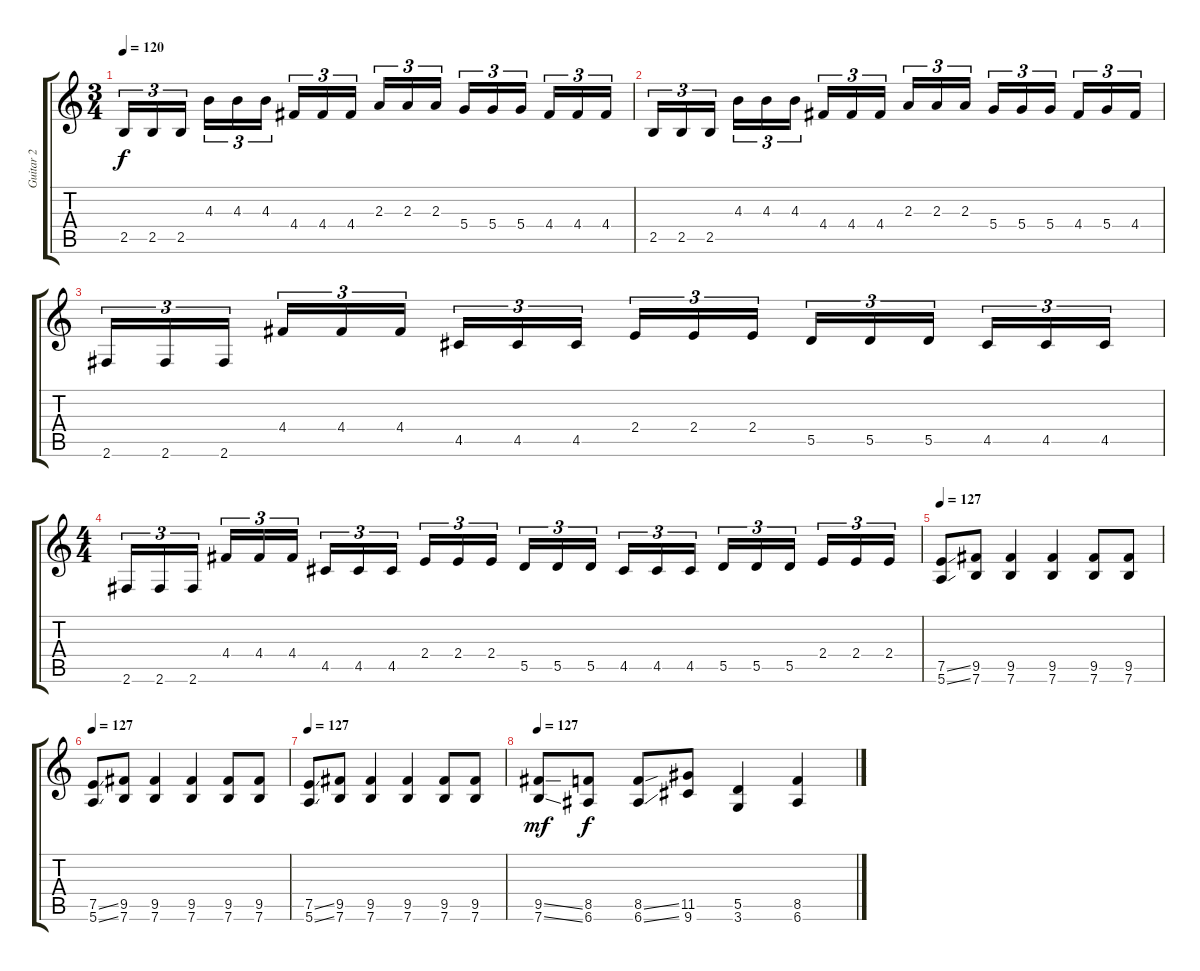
\track ("Guitar 2" "Guitar 2") {instrument distortionguitar}
\staff {score tabs}
\tuning (E4 B3 G3 D3 A2 E2) {hide}
\ts (3 4)
\tempo 120
\clef g2
\ks c
2.5.16{tu (3 2) dy f} 2.5.16{tu (3 2)} 2.5.16{tu (3 2)} 4.3.16{tu (3 2)} 4.3.16{tu (3 2)} 4.3.16{tu (3 2)} 4.4.16{tu (3 2)} 4.4.16{tu (3 2)} 4.4.16{tu (3 2)} 2.3.16{tu (3 2)} 2.3.16{tu (3 2)} 2.3.16{tu (3 2)} 5.4.16{tu (3 2)} 5.4.16{tu (3 2)} 5.4.16{tu (3 2)} 4.4.16{tu (3 2)} 4.4.16{tu (3 2)} 4.4.16{tu (3 2)} |
2.5.16{tu (3 2)} 2.5.16{tu (3 2)} 2.5.16{tu (3 2)} 4.3.16{tu (3 2)} 4.3.16{tu (3 2)} 4.3.16{tu (3 2)} 4.4.16{tu (3 2)} 4.4.16{tu (3 2)} 4.4.16{tu (3 2)} 2.3.16{tu (3 2)} 2.3.16{tu (3 2)} 2.3.16{tu (3 2)} 5.4.16{tu (3 2)} 5.4.16{tu (3 2)} 5.4.16{tu (3 2)} 4.4.16{tu (3 2)} 5.4.16{tu (3 2)} 4.4.16{tu (3 2)} |
2.6.16{tu (3 2)} 2.6.16{tu (3 2)} 2.6.16{tu (3 2)} 4.4.16{tu (3 2)} 4.4.16{tu (3 2)} 4.4.16{tu (3 2)} 4.5.16{tu (3 2)} 4.5.16{tu (3 2)} 4.5.16{tu (3 2)} 2.4.16{tu (3 2)} 2.4.16{tu (3 2)} 2.4.16{tu (3 2)} 5.5.16{tu (3 2)} 5.5.16{tu (3 2)} 5.5.16{tu (3 2)} 4.5.16{tu (3 2)} 4.5.16{tu (3 2)} 4.5.16{tu (3 2)} |
\ts (4 4)
2.6.16{tu (3 2)} 2.6.16{tu (3 2)} 2.6.16{tu (3 2)} 4.4.16{tu (3 2)} 4.4.16{tu (3 2)} 4.4.16{tu (3 2)} 4.5.16{tu (3 2)} 4.5.16{tu (3 2)} 4.5.16{tu (3 2)} 2.4.16{tu (3 2)} 2.4.16{tu (3 2)} 2.4.16{tu (3 2)} 5.5.16{tu (3 2)} 5.5.16{tu (3 2)} 5.5.16{tu (3 2)} 4.5.16{tu (3 2)} 4.5.16{tu (3 2)} 4.5.16{tu (3 2)} 5.5.16{tu (3 2)} 5.5.16{tu (3 2)} 5.5.16{tu (3 2)} 2.4.16{tu (3 2)} 2.4.16{tu (3 2)} 2.4.16{tu (3 2)} |
\tempo 127
(7.5{ss} 5.6{ss}).8 (9.5 7.6).8 (9.5 7.6).4 (9.5 7.6).4 (9.5 7.6).8 (9.5 7.6).8 |
\tempo 127
(7.5{ss} 5.6{ss}).8 (9.5 7.6).8 (9.5 7.6).4 (9.5 7.6).4 (9.5 7.6).8 (9.5 7.6).8 |
\tempo 127
(7.5{ss} 5.6{ss}).8 (9.5 7.6).8 (9.5 7.6).4 (9.5 7.6).4 (9.5 7.6).8 (9.5 7.6).8 |
\tempo 127
(9.5{ss} 7.6{ss}).8{dy mf} (8.5 6.6).8{dy f} (8.5{ss} 6.6{ss}).8 (11.5 9.6).8 (5.5 3.6).4 (8.5 6.6).4
